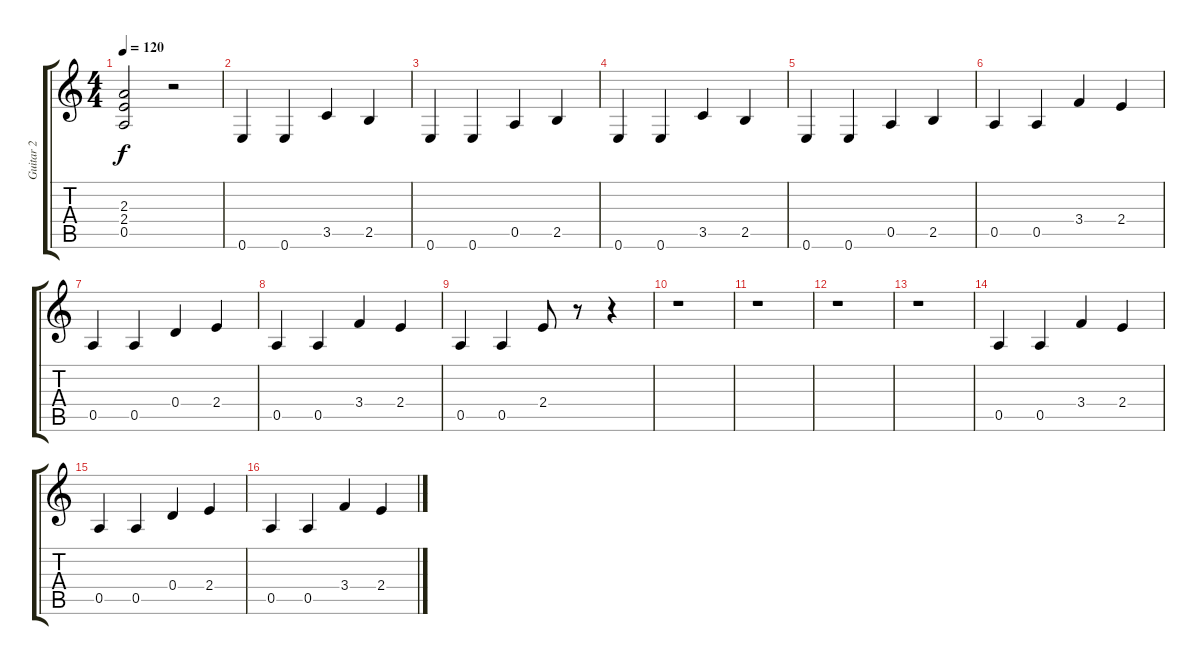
\track ("Guitar 2" "Guitar 2") {instrument distortionguitar}
\staff {score tabs}
\tuning (E4 B3 G3 D3 A2 E2) {hide}
\ts (4 4)
\tempo 120
\clef g2
\ks c
(2.3 2.4 0.5).2{dy f} r.2 |
0.6.4 0.6.4 3.5.4 2.5.4 |
0.6.4 0.6.4 0.5.4 2.5.4 |
0.6.4 0.6.4 3.5.4 2.5.4 |
0.6.4 0.6.4 0.5.4 2.5.4 |
0.5.4 0.5.4 3.4.4 2.4.4 |
0.5.4 0.5.4 0.4.4 2.4.4 |
0.5.4 0.5.4 3.4.4 2.4.4 |
0.5.4 0.5.4 2.4.8 r.8 r.4 |
r.1 |
r.1 |
r.1 |
r.1 |
0.5.4 0.5.4 3.4.4 2.4.4 |
0.5.4 0.5.4 0.4.4 2.4.4 |
0.5.4 0.5.4 3.4.4 2.4.4
